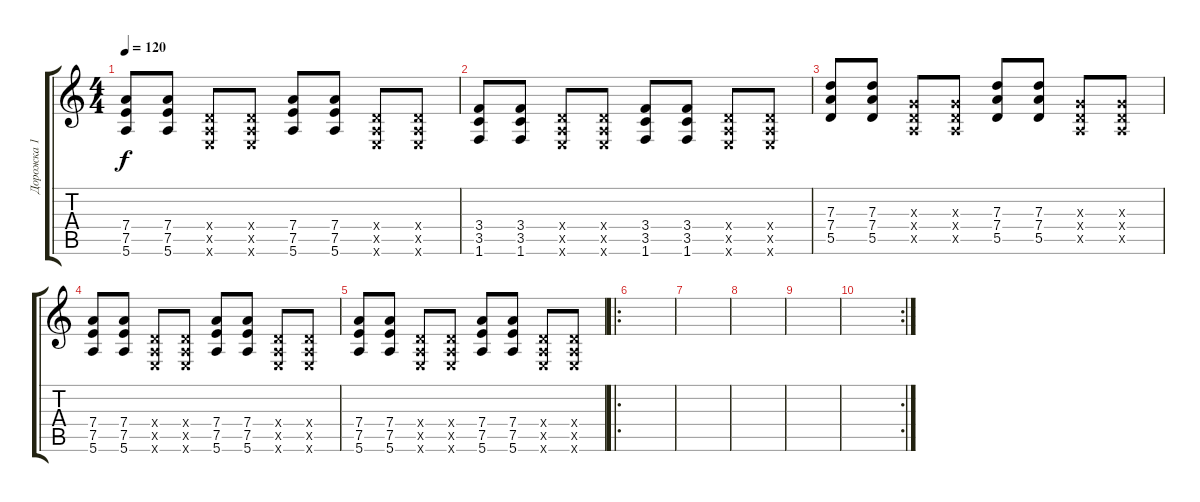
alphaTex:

\track ("Дорожка 1" "Дорожка 1") {instrument acousticguitarsteel}
\staff {score tabs}
\tuning (E4 B3 G3 D3 A2 E2) {hide}
\ts (4 4)
\tempo 120
\clef g2
\ks c
(7.4 7.5 5.6).8{dy f} (7.4 7.5 5.6).8 (0.4{x} 0.5{x} 0.6{x}).8 (0.4{x} 0.5{x} 0.6{x}).8 (7.4 7.5 5.6).8 (7.4 7.5 5.6).8 (0.4{x} 0.5{x} 0.6{x}).8 (0.4{x} 0.5{x} 0.6{x}).8 |
(3.4 3.5 1.6).8 (3.4 3.5 1.6).8 (0.4{x} 0.5{x} 0.6{x}).8 (0.4{x} 0.5{x} 0.6{x}).8 (3.4 3.5 1.6).8 (3.4 3.5 1.6).8 (0.4{x} 0.5{x} 0.6{x}).8 (0.4{x} 0.5{x} 0.6{x}).8 |
(7.3 7.4 5.5).8 (7.3 7.4 5.5).8 (0.3{x} 0.4{x} 0.5{x}).8 (0.3{x} 0.4{x} 0.5{x}).8 (7.3 7.4 5.5).8 (7.3 7.4 5.5).8 (0.3{x} 0.4{x} 0.5{x}).8 (0.3{x} 0.4{x} 0.5{x}).8 |
(7.4 7.5 5.6).8 (7.4 7.5 5.6).8 (0.4{x} 0.5{x} 0.6{x}).8 (0.4{x} 0.5{x} 0.6{x}).8 (7.4 7.5 5.6).8 (7.4 7.5 5.6).8 (0.4{x} 0.5{x} 0.6{x}).8 (0.4{x} 0.5{x} 0.6{x}).8 |
(7.4 7.5 5.6).8 (7.4 7.5 5.6).8 (0.4{x} 0.5{x} 0.6{x}).8 (0.4{x} 0.5{x} 0.6{x}).8 (7.4 7.5 5.6).8 (7.4 7.5 5.6).8 (0.4{x} 0.5{x} 0.6{x}).8 (0.4{x} 0.5{x} 0.6{x}).8 |
\ro
|
|
|
|
\rc 2
